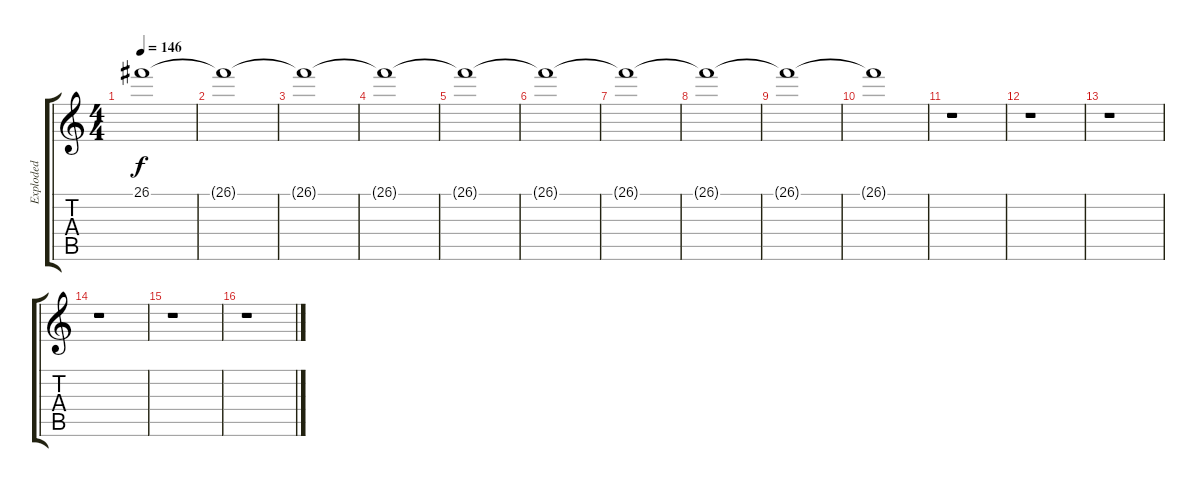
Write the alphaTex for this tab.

\track ("Exploded" "Exploded") {instrument stringensemble1}
\staff {score tabs}
\tuning (E4 B3 G3 D3 A2 E2) {hide}
\ts (4 4)
\tempo 146
\clef g2
\ks c
26.1{t}.1{dy f} |
26.1{t}.1 |
26.1{t}.1 |
26.1{t}.1 |
26.1{t}.1 |
26.1{t}.1 |
26.1{t}.1 |
26.1{t}.1 |
26.1{t}.1 |
26.1{t}.1 |
r.1 |
r.1 |
r.1 |
r.1 |
r.1 |
r.1
